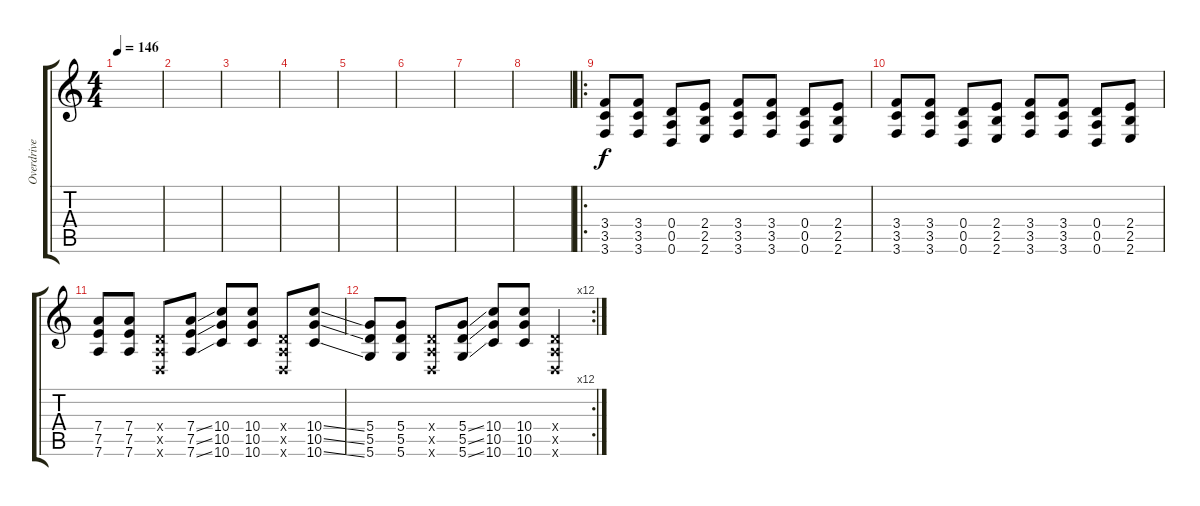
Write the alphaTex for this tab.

\track ("Overdrive Guitar" "Overdrive ") {instrument overdrivenguitar}
\staff {score tabs}
\tuning (E4 B3 G3 D3 A2 D2) {hide}
\ts (4 4)
\tempo 146
\clef g2
\ks c
|
|
|
|
|
|
|
|
\ro
(3.4 3.5 3.6).8 (3.4 3.5 3.6).8 (0.4 0.5 0.6).8 (2.4 2.5 2.6).8 (3.4 3.5 3.6).8 (3.4 3.5 3.6).8 (0.4 0.5 0.6).8 (2.4 2.5 2.6).8 |
(3.4 3.5 3.6).8 (3.4 3.5 3.6).8 (0.4 0.5 0.6).8 (2.4 2.5 2.6).8 (3.4 3.5 3.6).8 (3.4 3.5 3.6).8 (0.4 0.5 0.6).8 (2.4 2.5 2.6).8 |
(7.4 7.5 7.6).8 (7.4 7.5 7.6).8 (0.4{x} 0.5{x} 0.6{x}).8 (7.4{ss} 7.5{ss} 7.6{ss}).8 (10.4 10.5 10.6).8 (10.4 10.5 10.6).8 (0.4{x} 0.5{x} 0.6{x}).8 (10.4{ss} 10.5{ss} 10.6{ss}).8 |
\rc 12
(5.4 5.5 5.6).8 (5.4 5.5 5.6).8 (0.4{x} 0.5{x} 0.6{x}).8 (5.4{ss} 5.5{ss} 5.6{ss}).8 (10.4 10.5 10.6).8 (10.4 10.5 10.6).8 (0.4{x} 0.5{x} 0.6{x}).4
